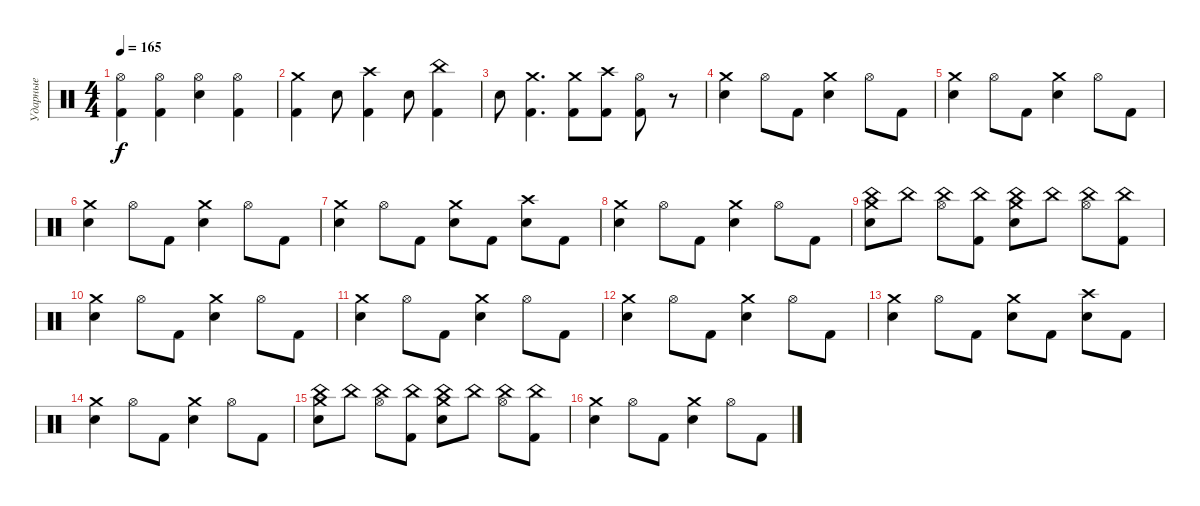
\track ("Ударные" "Ударные") {instrument percussion}
\staff {score}
\articulation defaults
\ts (4 4)
\tempo 165
\clef neutral
\ks c
("Hi-Hat (open)" "Kick (hit) 2").4{dy f} ("Hi-Hat (open)" "Kick (hit) 2").4 ("Hi-Hat (open)" "Electric Snare (hit)").4 ("Hi-Hat (open)" "Kick (hit) 2").4 |
("Crash medium (hit)" "Kick (hit) 2").4 "Electric Snare (hit)".8 ("Crash high (hit)" "Kick (hit) 2").4 "Electric Snare (hit)".8 ("China (hit)" "Kick (hit) 2").4 |
"Electric Snare (hit)".8 ("Crash medium (hit)" "Kick (hit) 2").4{d} ("Crash medium (hit)" "Kick (hit) 2").8 ("Crash high (hit)" "Kick (hit) 2").8 ("Hi-Hat (open)" "Kick (hit) 2").8 r.8 |
("Crash medium (hit)" "Electric Snare (hit)").4 "Hi-Hat (open)".8 "Kick (hit) 2".8 ("Crash medium (hit)" "Electric Snare (hit)").4 "Hi-Hat (open)".8 "Kick (hit) 2".8 |
("Crash medium (hit)" "Electric Snare (hit)").4 "Hi-Hat (open)".8 "Kick (hit) 2".8 ("Crash medium (hit)" "Electric Snare (hit)").4 "Hi-Hat (open)".8 "Kick (hit) 2".8 |
("Crash medium (hit)" "Electric Snare (hit)").4 "Hi-Hat (open)".8 "Kick (hit) 2".8 ("Crash medium (hit)" "Electric Snare (hit)").4 "Hi-Hat (open)".8 "Kick (hit) 2".8 |
("Crash medium (hit)" "Electric Snare (hit)").4 "Hi-Hat (open)".8 "Kick (hit) 2".8 ("Crash medium (hit)" "Electric Snare (hit)").8 "Kick (hit) 2".8 ("Crash high (hit)" "Electric Snare (hit)").8 "Kick (hit) 2".8 |
("Crash medium (hit)" "Electric Snare (hit)").4 "Hi-Hat (open)".8 "Kick (hit) 2".8 ("Crash medium (hit)" "Electric Snare (hit)").4 "Hi-Hat (open)".8 "Kick (hit) 2".8 |
("China (hit)" "Crash medium (hit)" "Electric Snare (hit)").8 "China (hit)".8 ("China (hit)" "Hi-Hat (open)").8 ("China (hit)" "Kick (hit) 2").8 ("China (hit)" "Crash medium (hit)" "Electric Snare (hit)").8 "China (hit)".8 ("China (hit)" "Hi-Hat (open)").8 ("China (hit)" "Kick (hit) 2").8 |
("Crash medium (hit)" "Electric Snare (hit)").4 "Hi-Hat (open)".8 "Kick (hit) 2".8 ("Crash medium (hit)" "Electric Snare (hit)").4 "Hi-Hat (open)".8 "Kick (hit) 2".8 |
("Crash medium (hit)" "Electric Snare (hit)").4 "Hi-Hat (open)".8 "Kick (hit) 2".8 ("Crash medium (hit)" "Electric Snare (hit)").4 "Hi-Hat (open)".8 "Kick (hit) 2".8 |
("Crash medium (hit)" "Electric Snare (hit)").4 "Hi-Hat (open)".8 "Kick (hit) 2".8 ("Crash medium (hit)" "Electric Snare (hit)").4 "Hi-Hat (open)".8 "Kick (hit) 2".8 |
("Crash medium (hit)" "Electric Snare (hit)").4 "Hi-Hat (open)".8 "Kick (hit) 2".8 ("Crash medium (hit)" "Electric Snare (hit)").8 "Kick (hit) 2".8 ("Crash high (hit)" "Electric Snare (hit)").8 "Kick (hit) 2".8 |
("Crash medium (hit)" "Electric Snare (hit)").4 "Hi-Hat (open)".8 "Kick (hit) 2".8 ("Crash medium (hit)" "Electric Snare (hit)").4 "Hi-Hat (open)".8 "Kick (hit) 2".8 |
("China (hit)" "Crash medium (hit)" "Electric Snare (hit)").8 "China (hit)".8 ("China (hit)" "Hi-Hat (open)").8 ("China (hit)" "Kick (hit) 2").8 ("China (hit)" "Crash medium (hit)" "Electric Snare (hit)").8 "China (hit)".8 ("China (hit)" "Hi-Hat (open)").8 ("China (hit)" "Kick (hit) 2").8 |
("Crash medium (hit)" "Electric Snare (hit)").4 "Hi-Hat (open)".8 "Kick (hit) 2".8 ("Crash medium (hit)" "Electric Snare (hit)").4 "Hi-Hat (open)".8 "Kick (hit) 2".8
